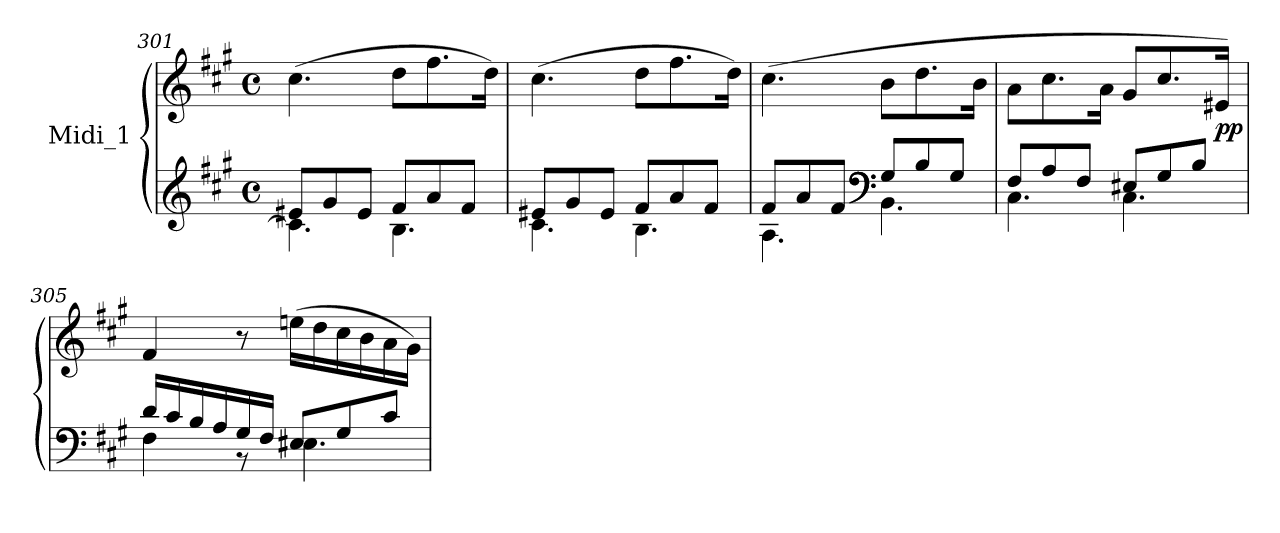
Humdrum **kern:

**kern	**kern	**dynam
*part1	*part1	*part1
*staff2	*staff1	*staff1/2
*I"Midi_1	*	*
*clefG2	*clefG2	*
*k[f#c#g#]	*k[f#c#g#]	*
*A:	*A:	*
*M4/4	*M4/4	*
*met(c)	*met(c)	*
=301	=301	=301
*^	*	*
8e#X/L	4.c#\]	(>4.cc#\	.
8g#/	.	.	.
8e#/J	.	.	.
8f#/L	4.B\	8dd\L	.
8a/	.	8.ff#\	.
8f#/J	.	.	.
.	.	16dd\Jk)	.
!!LO:LB:g=z
=302	=302	=302	=302
8e#X/L	4.c#\	(>4.cc#\	.
8g#/	.	.	.
8e#/J	.	.	.
8f#/L	4.B\	8dd\L	.
8a/	.	8.ff#\	.
8f#/J	.	.	.
.	.	16dd\Jk)	.
!!LO:LB:g=z
=303	=303	=303	=303
*	*	*MM85	*
8f#/L	4.A\	(4.cc#\	.
8a/	.	.	.
8f#/J	.	.	.
*clefF4	*	*	*
8G#i/L	4.BB\	8b\L	.
8B/	.	8.dd\	.
8G#/J	.	.	.
.	.	16b\Jk	.
=304	=304	=304	=304
8F#/L	4.C#\	8a\L	.
8A/	.	8.cc#\	.
8F#/J	.	.	.
.	.	16a\Jk	.
8E#X/L	4.C#\	8g#/L	.
8G#/	.	8.cc#/	.
8B/J	.	.	.
!	!	!	!LO:DY:b
.	.	16e#X/Jk)	pp
=305	=305	=305	=305
16d/LL	4F#\	4f#/	.
16c#/	.	.	.
16B/	.	.	.
16A/	.	.	.
16G#/	8r	8r	.
16F#/JJ	.	.	.
8E#X/L	4.E#\	(>16eeni\LL	.
.	.	16dd\	.
8G#/	.	16cc#\	.
.	.	16b\	.
8c#/J	.	16a\	.
.	.	16g#\JJ)	.
*v	*v	*	*
=	=	=
*-	*-	*-
